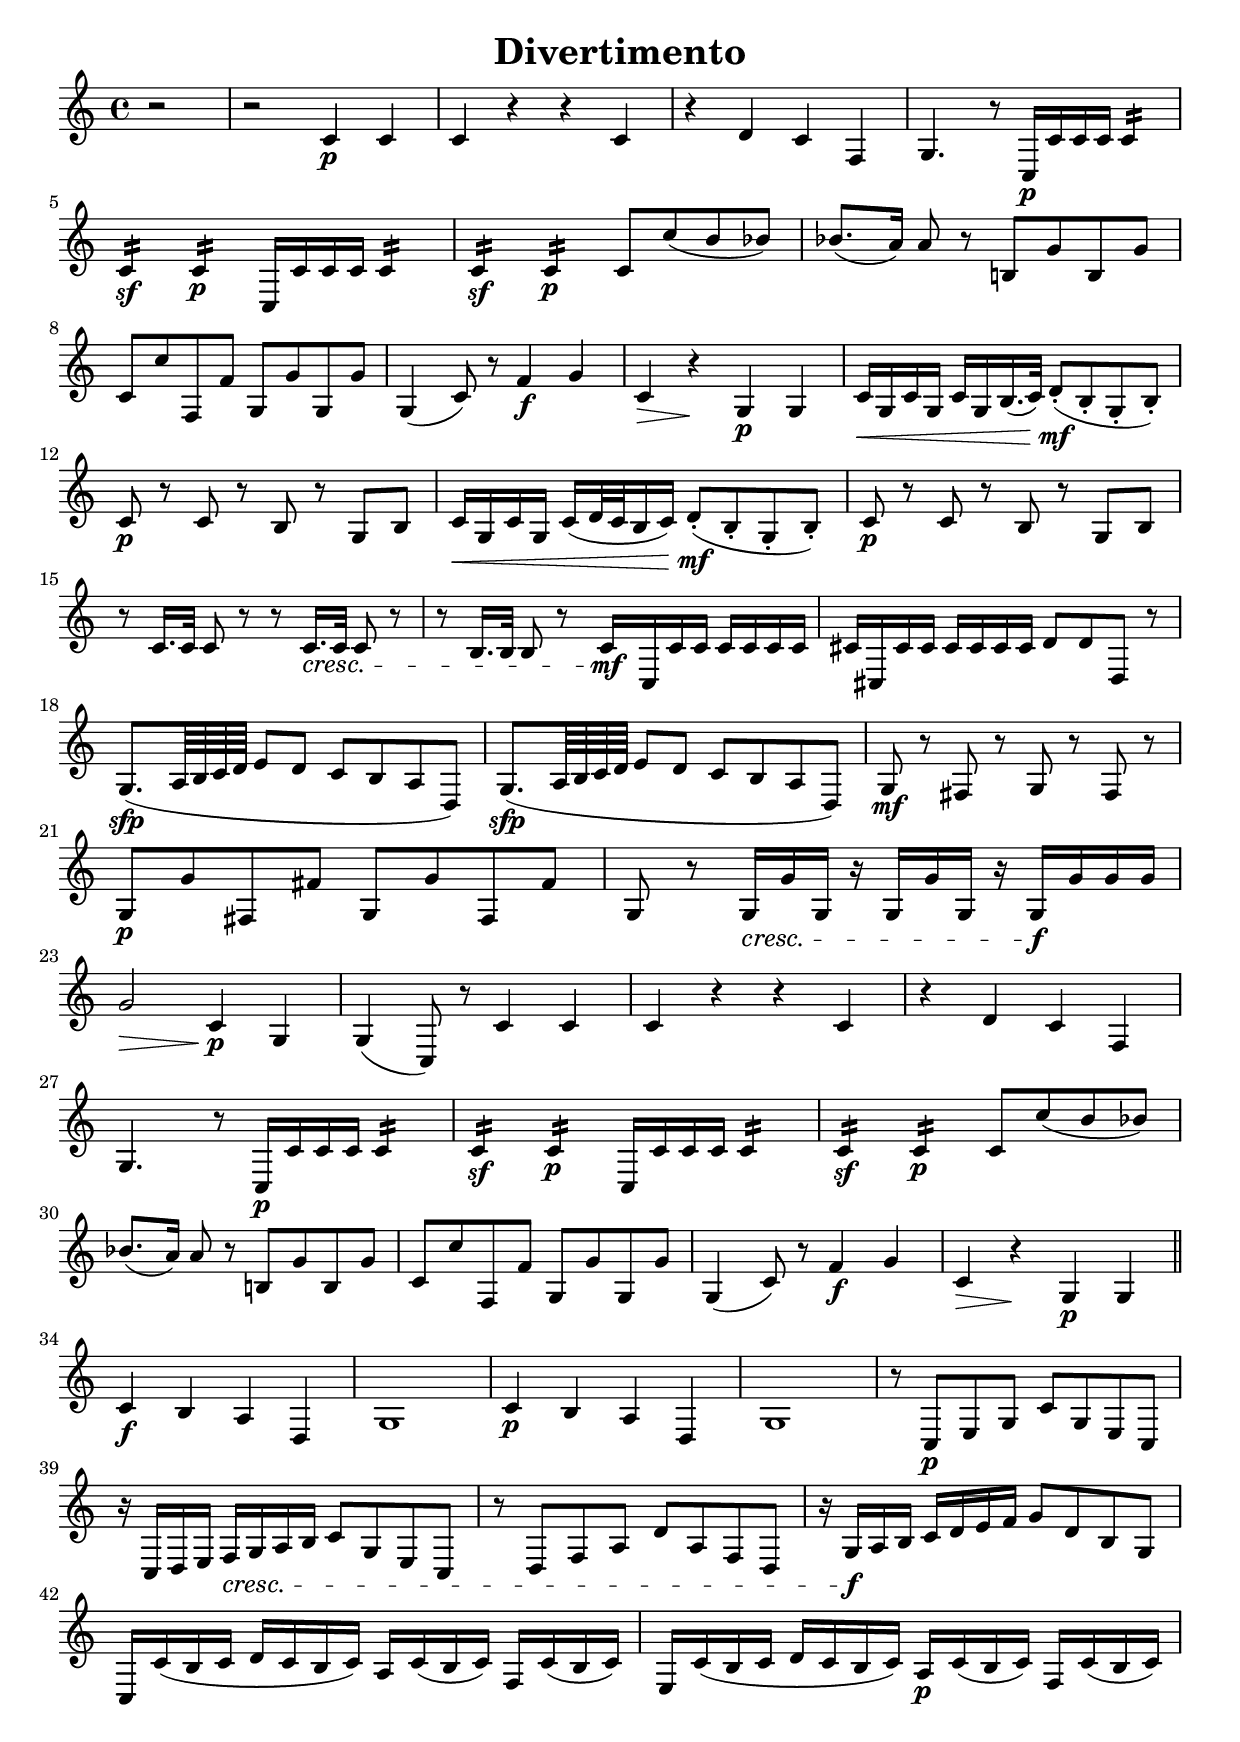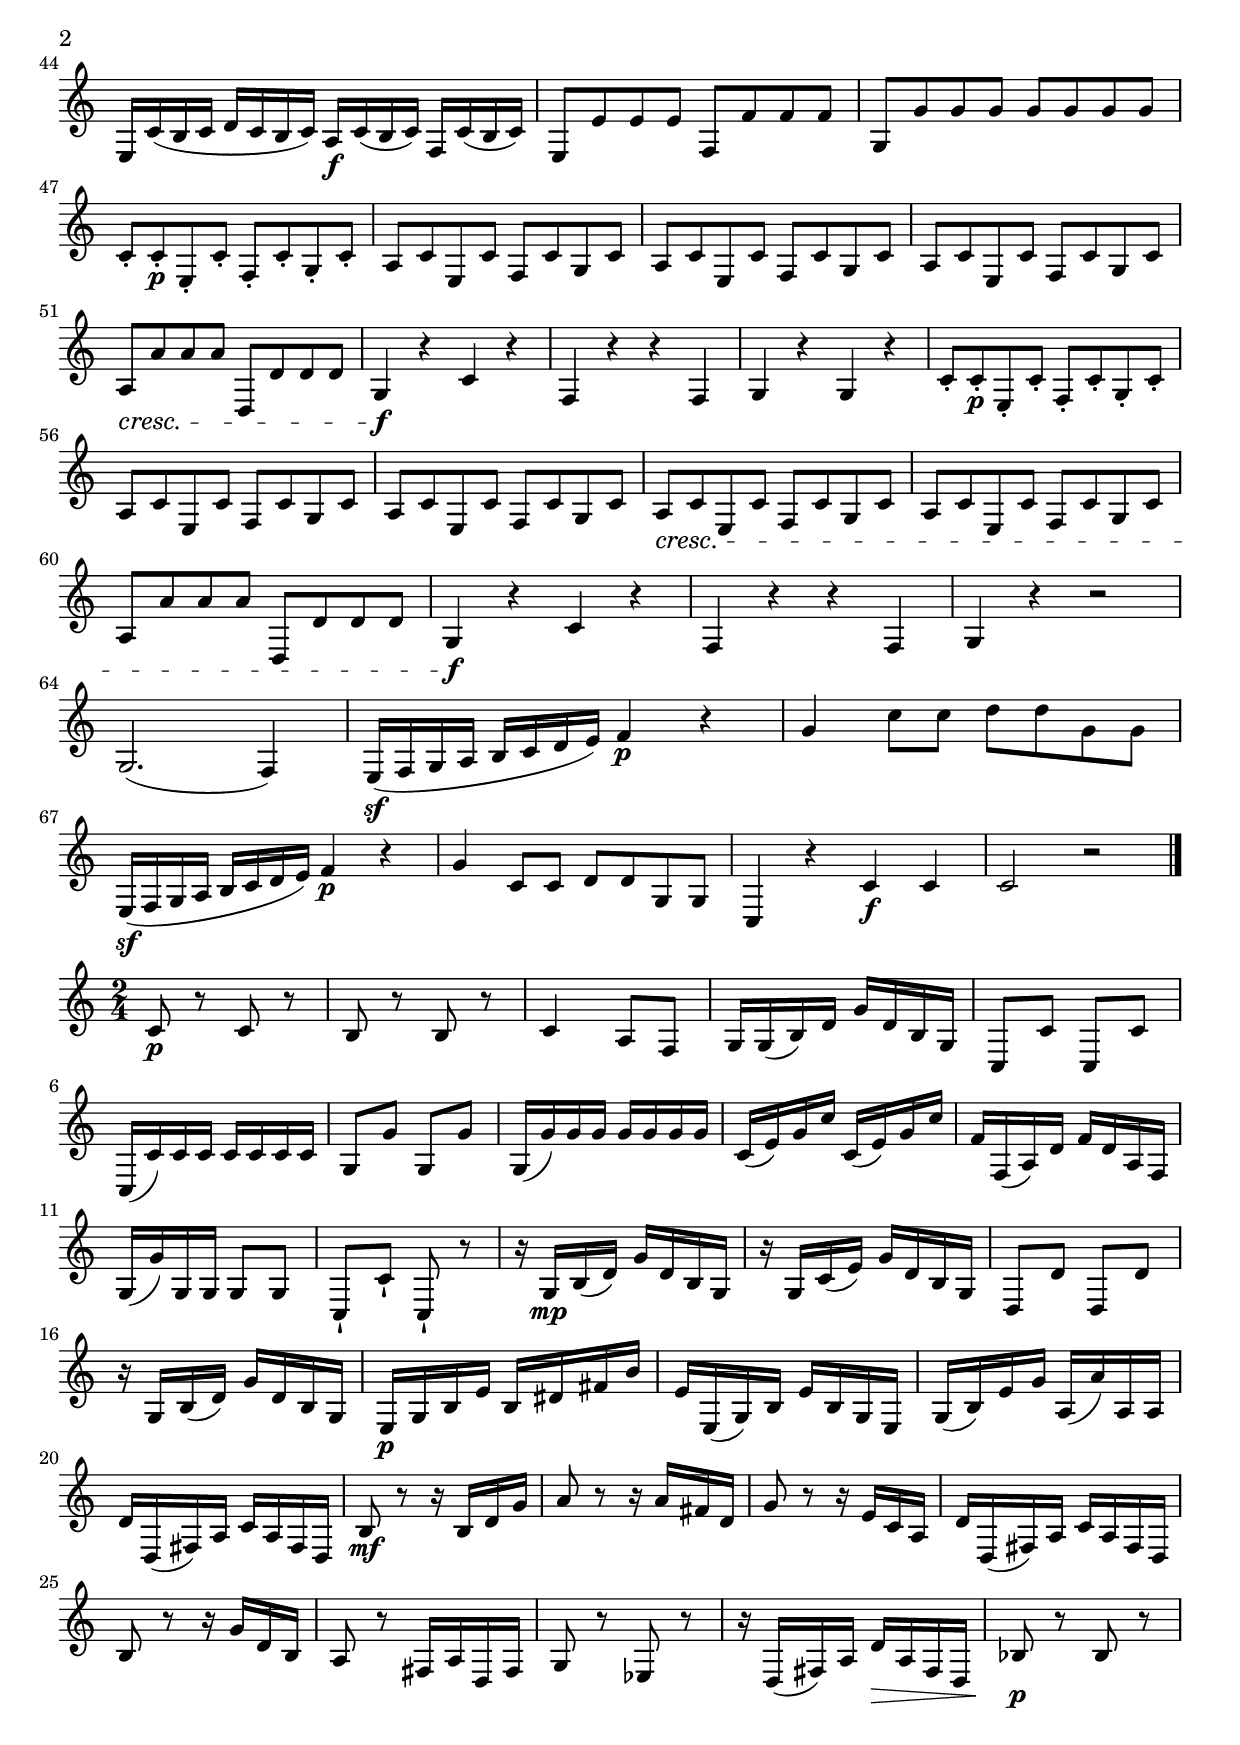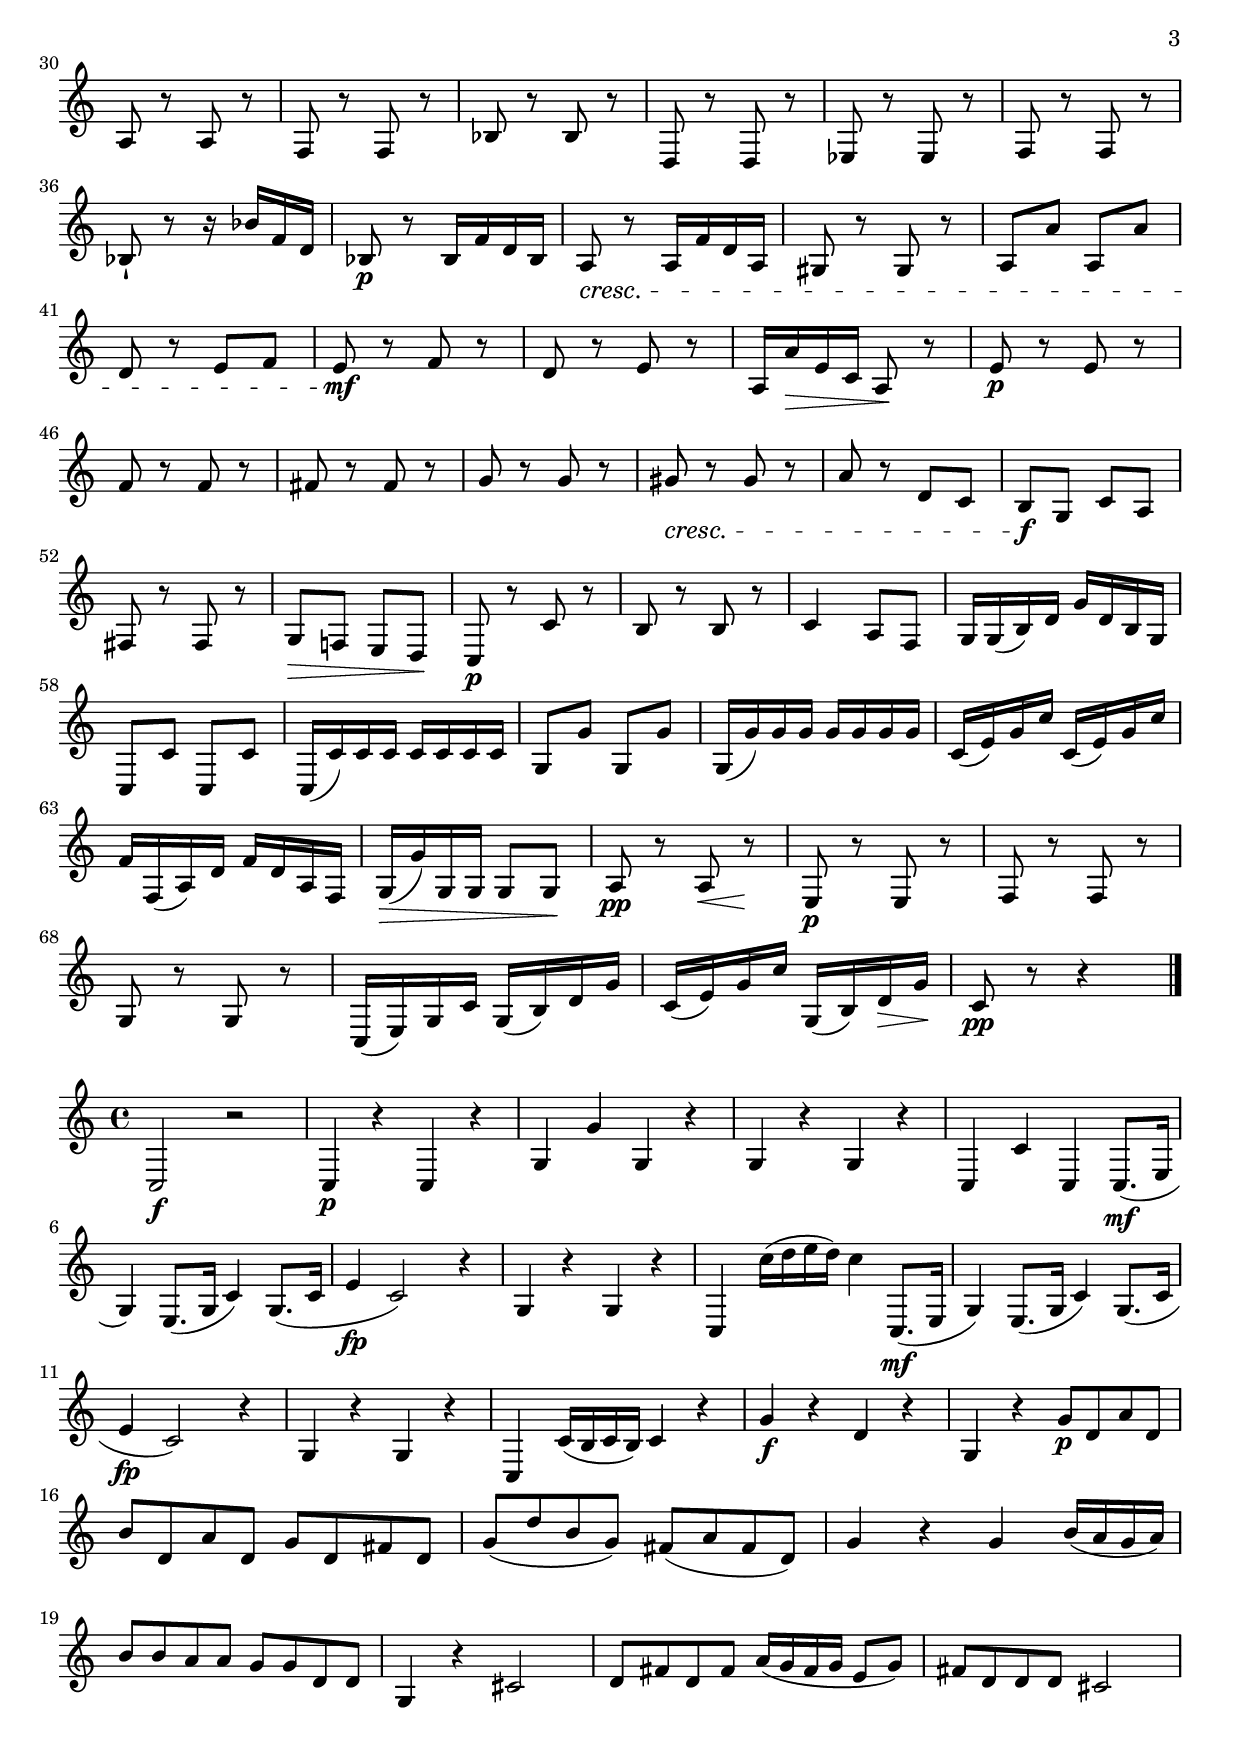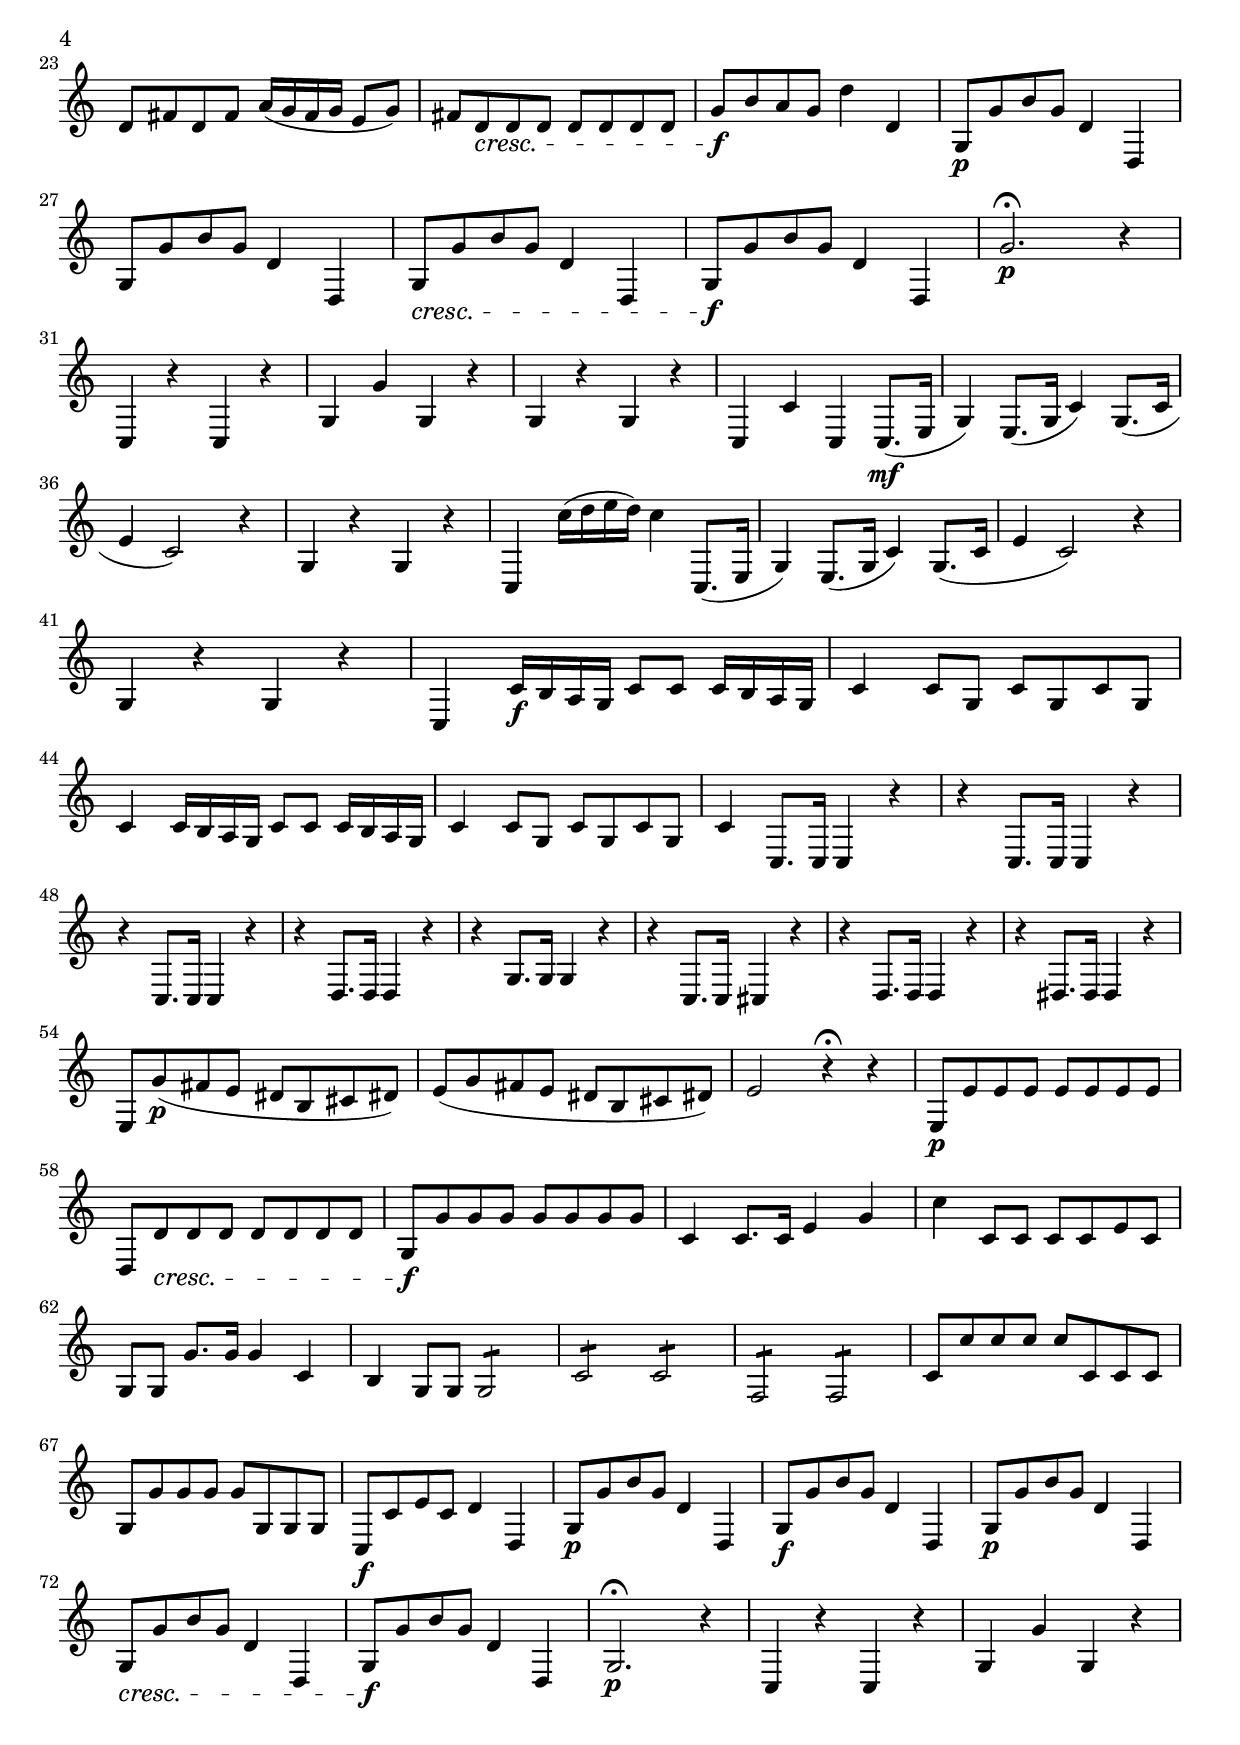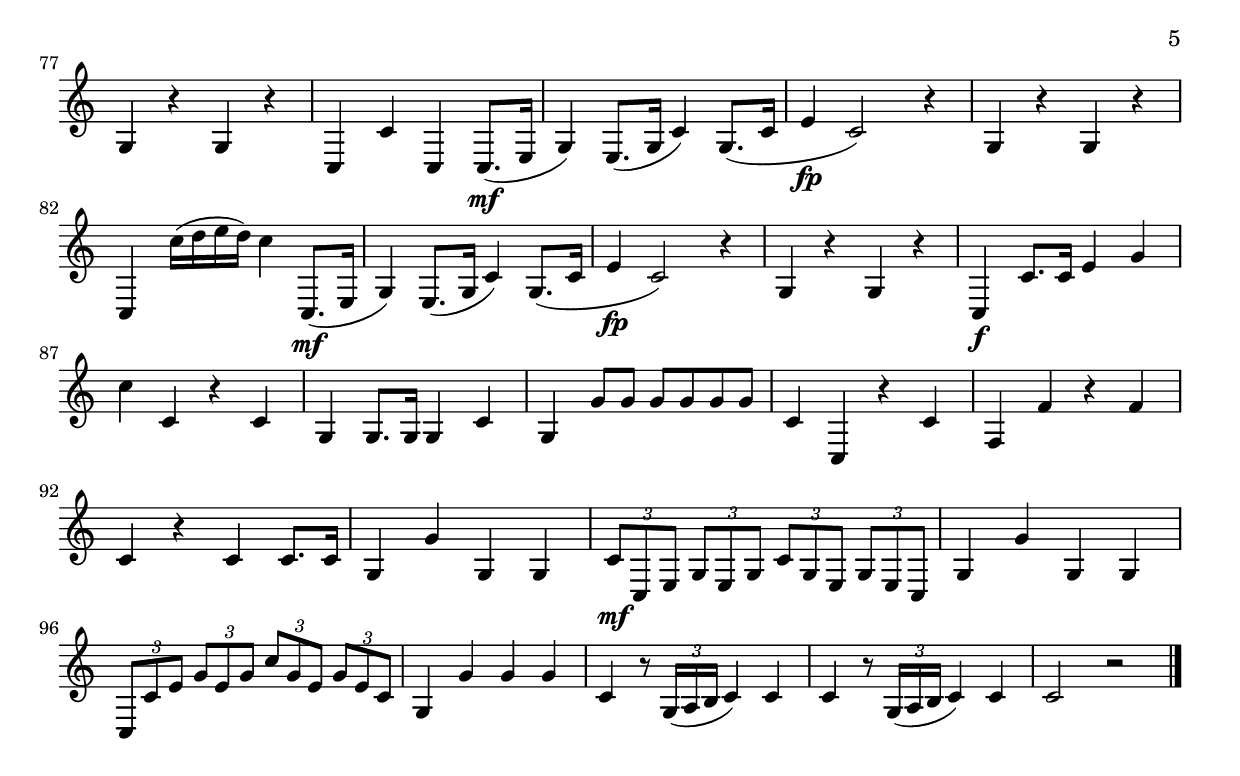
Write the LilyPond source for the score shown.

\header{
    title = "Divertimento"
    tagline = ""
}


% MOVEMENT I

\score {
    \layout {
        indent = #0
        ragged-last = ##f
    }
    \transpose c c' {
        \key c \major

        % m1
        \partial 2 r2
        r2 c4\p c
        c r r c
        r d c f,
        g,4. r8 c,16\p c c c c4:16
        \break

        % m5
        c:\sf c:\p c,16 c c c c4:16
        c:\sf c:\p c8 c' (b bes)
        bes8. (a16) a8 r b,! g b, g
        \break

        % m8
        c c' f, f g, g g, g
        g,4 (c8) r f4\f g
        c\> r\! g,\p g,
        c16\< g, c g, c g, b,16. (c32) d8-.\mf (b,-. g,-. b,-.)
        \break

        % m12
        c8\p r c r b, r g, b,
        c16\< g, c g, c (d32 c b,16 c) d8-.\mf (b,-. g,-. b,-.)
        c8\p r c r b, r g, b,
        \break

        % m15
        r c16. c32 c8 r r c16.\cresc c32 c8 r
        r b,16. b,32 b,8 r \newSpacingSection \override Score.SpacingSpanner.spacing-increment = #2 c16\mf \newSpacingSection \revert Score.SpacingSpanner.spacing-increment c, c c c c c c
        cis cis, cis cis cis cis cis cis d8 d d, r
        \break

        % m18
        g,8.\sfp (a,64 b, c d e8 d c b, a, d,)
        g,8.\sfp (a,64 b, c d e8 d c b, a, d,)
        g,\mf r fis, r g, r fis, r
        \break

        % m21
        g,\p g fis, fis g, g fis, fis
        g, r g,16\cresc g g, r g, g g, r g,\f g g g
        \break

        % m23
        g2\> c4\p g,
        g, (c,8) r c4 c
        c r r c
        r d c f,
        \break

        % m27
        g,4. r8 c,16\p c c c c4:16
        c:\sf c:\p c,16 c c c c4:16
        c:\sf c:\p c8 c' (b bes)
        \break

        % m30
        bes8. (a16) a8 r b,! g b, g
        c c' f, f g, g g, g
        g,4 (c8) r f4\f g
        c\> r\! g,\p g,
        \bar "||"
        \break

        % m34
        c4\f b, a, d,
        g,1
        c4\p b, a, d,
        g,1
        r8 c,\p e, g, c g, e, c,
        \break

        % m39
        r16 c, d, e, f,\cresc g, a, b, c8 g, e, c,
        r d, f, a, d a, f, d,
        r16 g,\f a, b, c d e f g8 d b, g,

        % m42
        c,16 c (b, c d c b, c) a, c (b, c) f, c (b, c)
        e, c (b, c d c b, c) a,\p c (b, c) f, c (b, c)
        \break

        % m44
        e, c (b, c d c b, c) a,\f c (b, c) f, c (b, c)
        e,8 e e e f, f f f
        g, g g g g g g g
        \break

        % m47
        c-. c-.\p e,-. c-. f,-. c-. g,-. c-.
        a, c e, c f, c g, c
        a, c e, c f, c g, c
        a, c e, c f, c g, c
        \break

        % m51
        a,\cresc a a a d, d d d
        g,4\f r c r
        f, r r f,
        g, r g, r
        c8-. c-.\p e,-. c-. f,-. c-. g,-. c-.
        \break

        % m56
        a, c e, c f, c g, c
        a, c e, c f, c g, c
        a,\cresc c e, c f, c g, c
        a, c e, c f, c g, c
        \break

        % m60
        a, a a a d, d d d
        g,4\f r c r
        f, r r f,
        g, r r2
        \break

        % m64
        g,2. (f,4)
        e,16\sf (f, g, a, b, c d e) f4\p r
        g c'8 c' d' d' g g
        \break

        % m67
        e,16\sf (f, g, a, b, c d e) f4\p r
        g c8 c d d g, g,
        c,4 r c\f c
        c2 r
        \bar "|."
    }
}


% MOVEMENT II

\score {
    \layout {
        indent = #0
        ragged-last = ##f
    }
    \transpose c c' {
        \key c \major
        \time 2/4

        % m1
        c8\p r c r
        b, r b, r
        c4 a,8 f,
        g,16 g, (b,) d g d b, g,
        c,8 c c, c
        \break

        % m6
        c,16 (c) c c c c c c
        g,8 g g, g
        g,16 (g) g g g g g g
        c (e) g c' c (e) g c'
        f f, (a,) d f d a, f,
        \break

        % m11
        g, (g) g, g, g,8 g,
        c,-! c-! c,-! r
        r16 g,\mp b, (d) g d b, g,
        r g, c (e) g d b, g,
        d,8 d d, d
        \break

        % m16
        r16 g, b, (d) g d b, g,
        e,\p g, b, e b, dis fis b
        e e, (g,) b, e b, g, e,
        g, (b,) e g a, (a) a, a,
        \break

        % m20
        d d, (fis,) a, c a, fis, d,
        b,8\mf r r16 b, d g
        a8 r r16 a fis d
        g8 r r16 e c a,
        d d, (fis,) a, c a, fis, d,
        \break

        % m25
        b,8 r r16 g d b,
        a,8 r fis,16 a, d, fis,
        g,8 r es, r
        r16 d, (fis,) a, d\> a, fis, d,
        bes,8\p r bes, r
        \break

        % m30
        a, r a, r
        f, r f, r
        bes, r bes, r
        d, r d, r
        es, r es, r
        f, r f, r
        \break

        % m36
        bes,-! r r16 bes f d
        bes,8\p r bes,16 f d bes,
        a,8\cresc r a,16 f d a,
        gis,8 r gis, r
        a, a a, a
        \break

        % m41
        d8 r e f
        e\mf r f r
        d r e r
        a,16 a\> e c a,8\! r
        e\p r e r
        \break

        % m46
        f r f r
        fis r fis r
        g r g r
        gis\cresc r gis r
        a r d c
        b,\f g, c a,
        \break

        % m52
        fis, r fis, r
        g,\> f,! e, d,\!
        c,\p r c r
        b, r b, r
        c4 a,8 f,
        g,16 g, (b,) d g d b, g,
        \break

        % m58
        c,8 c c, c
        c,16 (c) c c c c c c
        g,8 g g, g
        g,16 (g) g g g g g g
        c (e) g c' c (e) g c'
        \break

        % m63
        f16 f, (a,) d f d a, f,
        g,\> (g) g, g, g,8 g,\!
        a,\pp r a,\< r\!
        e,\p r e, r
        f, r f, r
        \break

        % m68
        g, r g, r
        c,16 (e,) g, c g, (b,) d g
        c (e) g c' g, (b,) d\> g\!
        c8\pp r r4
        \bar "|."
    }
}


% MOVEMENT III

\score {
    \layout {
        indent = #0
        ragged-last = ##f
    }
    \transpose c c' {
        \key c \major

        % m1
        c,2\f r
        c,4\p r c, r
        g, g g, r
        g, r g, r
        c, c c, c,8.\mf (e,16
        \break

        % m6
        g,4) e,8. (g,16 c4) g,8. (c16
        e4\fp c2) r4
        g, r g, r
        c,4 c'16 (d' e' d') c'4 c,8.\mf (e,16
        g,4) e,8. (g,16 c4) g,8. (c16
        \break

        % m11
        e4\fp c2) r4
        g, r g, r
        c,4 c16 (b, c b,) c4  r
        g\f r d r
        g, r g8\p d a d
        \break

        % m16
        b d a d g d fis d
        g (d' b g) fis (a fis d)
        g4 r g b16 (a g a)
        \break

        % m19
        b8 b a a g g d d
        g,4 r cis2
        d8 fis d fis a16 (g fis g e8 g)
        fis d d d cis2
        \break

        % m 23
        d8 fis d fis a16 (g fis g e8 g)
        fis d\cresc d d d d d d
        g\f b a g d'4 d
        g,8\p g b g d4 d,
        \break

        % m27
        g,8 g b g d4 d,
        g,8\cresc g b g d4 d,
        g,8\f g b g d4 d,
        g2.\p\fermata r4
        \break

        % m31
        c, r c, r
        g, g g, r
        g, r g, r
        c, c c, c,8.\mf (e,16
        g,4) e,8. (g,16 c4) g,8. (c16
        \break

        % m36
        e4 c2) r4
        g, r g, r
        c, c'16 (d' e' d') c'4 c,8. (e,16
        g,4) e,8. (g,16 c4) g,8. (c16
        e4 c2) r4
        \break

        % m41
        g,4 r g, r
        c, c16\f b, a, g, c8 c c16 b, a, g,
        c4 c8 g, c g, c g,
        \break

        % m44
        c4 c16 b, a, g, c8 c c16 b, a, g,
        c4 c8 g, c g, c g,
        c4 c,8. c,16 c,4 r
        r c,8. c,16 c,4 r
        \break

        % m48
        r c,8. c,16 c,4 r
        r d,8. d,16 d,4 r
        r g,8. g,16 g,4 r
        r c,8. c,16 cis,4 r
        r d,8. d,16 d,4 r
        r dis,8. dis,16 dis,4 r
        \break

        % m54
        e,8 g\p (fis e dis b, cis dis!)
        e (g fis e dis b, cis dis!)
        e2 r4\fermata r
        e,8\p e e e e e e e
        \break

        % m58
        d,8 d\cresc d d d d d d
        g,\f g g g g g g g
        c4 c8. c16 e4 g
        c' c8 c c c e c
        \break

        % m62
        g,8 g, g8. g16 g4 c
        b, g,8 g, g,2:8
        c: c: f,: f,:
        c8 c' c' c' c' c c c
        \break

        % m67
        g,8 g g g g g, g, g,
        c,\f c e c d4 d,
        g,8\p g b g d4 d,
        g,8\f g b g d4 d,
        g,8\p g b g d4 d,
        \break

        % m72
        g,8\cresc g b g d4 d,
        g,8\f g b g d4 d,
        g,2.\p\fermata r4
        c, r c, r
        g, g g, r
        \break

        % m77
        g,4 r g, r
        c, c c, c,8.\mf (e,16
        g,4) e,8. (g,16 c4) g,8. (c16
        e4\fp c2) r4
        g, r g, r
        \break

        % m82
        c,4 c'16 (d' e' d') c'4 c,8.\mf (e,16
        g,4) e,8. (g,16 c4) g,8. (c16
        e4\fp c2) r4
        g, r g, r
        c,\f c8. c16 e4 g
        \break

        % m87
        c' c r c
        g, g,8. g,16 g,4 c
        g, g8 g g g g g
        c4 c, r c
        f, f r f
        \break

        % m92
        c r c c8. c16
        g,4 g g, g,
        \tuplet 3/2 4 { c8\mf c, e, g, e, g, c g, e, g, e, c, }
        g,4 g g, g,
        \break

        % m96
        \tuplet 3/2 4 { c,8 c e g e g c' g e g e c }
        g,4 g g g
        c r8 \tuplet 3/2 8 { g,16 (a, b, } c4) c
        c r8 \tuplet 3/2 8 { g,16 (a, b, } c4) c
        c2 r
        \bar "|."
    }
}

\version "2.20.0"  % necessary for upgrading to future LilyPond versions.
